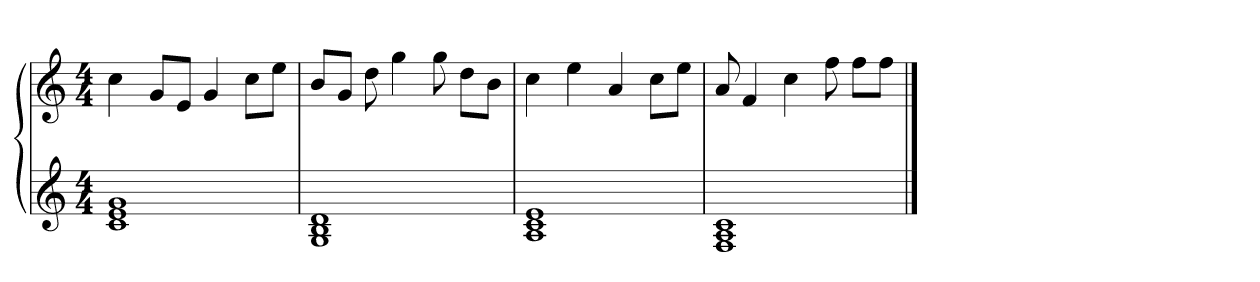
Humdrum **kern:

**kern	**kern
*part2	*part1
*staff2	*staff1
*clefG2	*clefG2
*M4/4	*M4/4
=1	=1
1c 1e 1g	4cc
.	8g/L
.	8e/J
.	4g
.	8cc\L
.	8ee\J
=2	=2
1G 1B 1d	8b/L
.	8g/J
.	8dd
.	4gg
.	8gg
.	8dd\L
.	8b\J
=3	=3
1A 1c 1e	4cc
.	4ee
.	4a
.	8cc\L
.	8ee\J
=4	=4
1F 1A 1c	8a
.	4f
.	4cc
.	8ff
.	8ff\L
.	8ff\J
==	==
*-	*-
